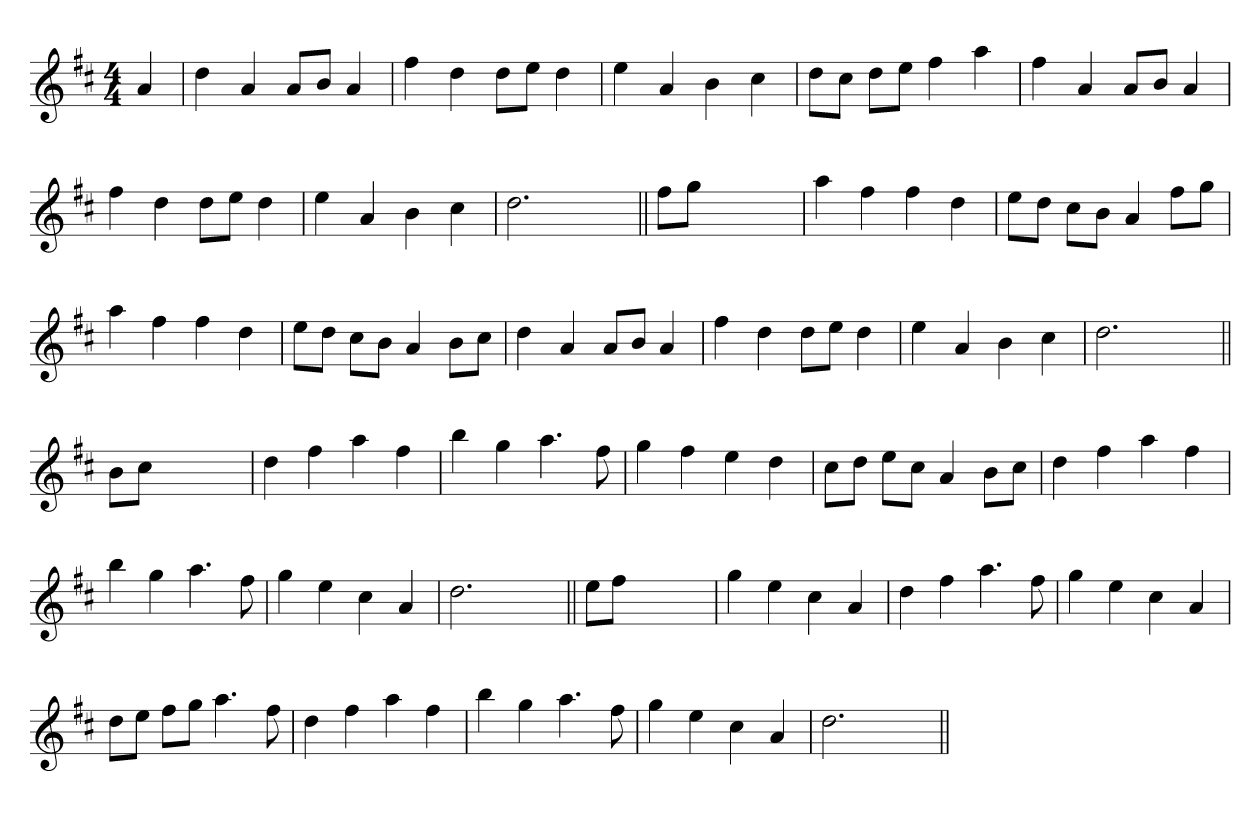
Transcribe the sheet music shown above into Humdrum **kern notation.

**kern
*part1
*staff1
*clefG2
*k[f#c#]
*D:
*M4/4
=1
4a
=
4dd
4a
8aL
8bJ
4a
=
4ff#
4dd
8ddL
8eeJ
4dd
=
4ee
4a
4b
4cc#
=
8ddL
8cc#J
8ddL
8eeJ
4ff#
4aa
=
4ff#
4a
8aL
8bJ
4a
=
4ff#
4dd
8ddL
8eeJ
4dd
=
4ee
4a
4b
4cc#
=
2.dd
4ryy
=||
8ff#L
8ggJ
2.ryy
=
4aa
4ff#
4ff#
4dd
=
8eeL
8ddJ
8cc#L
8bJ
4a
8ff#L
8ggJ
=
4aa
4ff#
4ff#
4dd
=
8eeL
8ddJ
8cc#L
8bJ
4a
8bL
8cc#J
=
4dd
4a
8aL
8bJ
4a
=
4ff#
4dd
8ddL
8eeJ
4dd
=
4ee
4a
4b
4cc#
=
2.dd
4ryy
=||
8bL
8cc#J
2.ryy
=
4dd
4ff#
4aa
4ff#
=
4bb
4gg
4.aa
8ff#
=
4gg
4ff#
4ee
4dd
=
8cc#L
8ddJ
8eeL
8cc#J
4a
8bL
8cc#J
=
4dd
4ff#
4aa
4ff#
=
4bb
4gg
4.aa
8ff#
=
4gg
4ee
4cc#
4a
=
2.dd
4ryy
=||
8eeL
8ff#J
2.ryy
=
4gg
4ee
4cc#
4a
=
4dd
4ff#
4.aa
8ff#
=
4gg
4ee
4cc#
4a
=
8ddL
8eeJ
8ff#L
8ggJ
4.aa
8ff#
=
4dd
4ff#
4aa
4ff#
=
4bb
4gg
4.aa
8ff#
=
4gg
4ee
4cc#
4a
=
2.dd
4ryy
=||
*-
